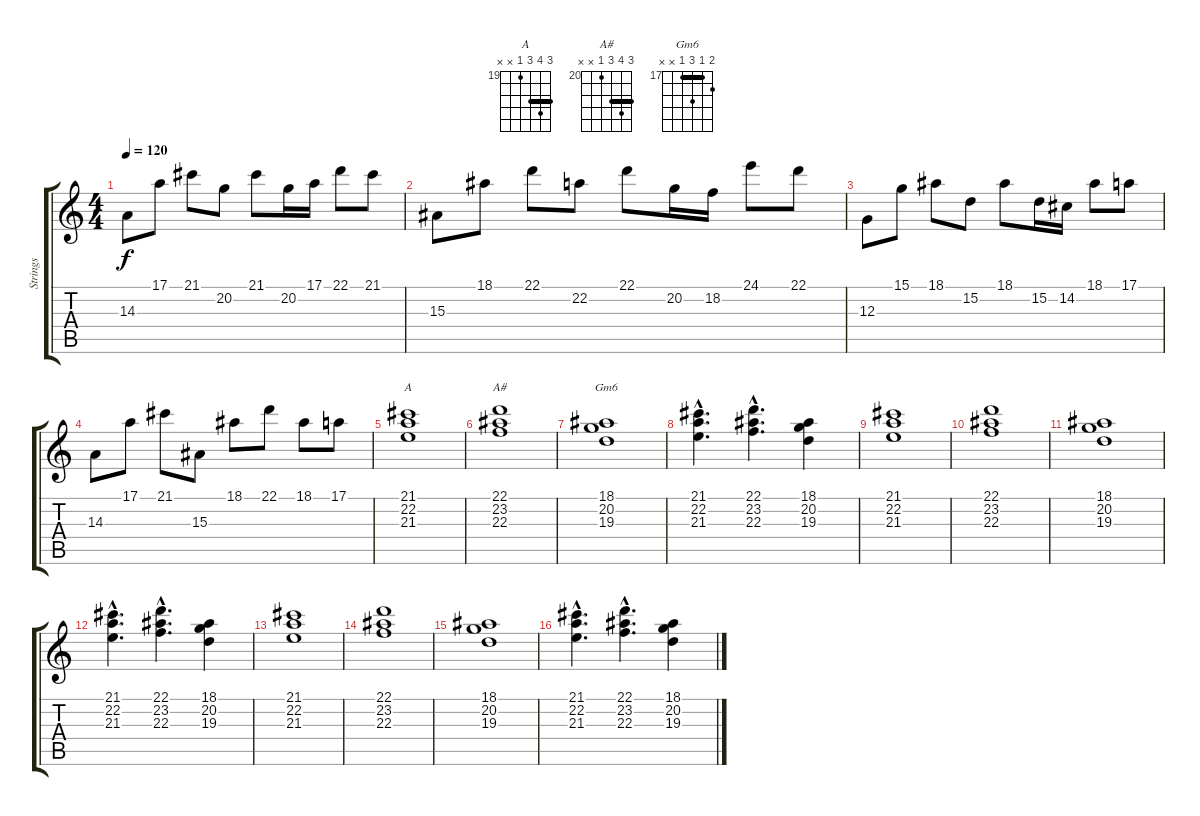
\track ("Strings" "Strings") {instrument stringensemble1}
\staff {score tabs}
\tuning (E4 B3 G3 D3 A2 E2) {hide}
\chord ("A" 21 22 21 19 x x) {firstfret 19 barre 21}
\chord ("A#" 22 23 22 20 x x) {firstfret 20 barre 22}
\chord ("Gm6" 18 17 19 17 x x) {firstfret 17 barre 17}
\ts (4 4)
\tempo 120
\clef g2
\ks c
14.3.8{dy f} 17.1.8 21.1.8 20.2.8 21.1.8 20.2.16 17.1.16 22.1.8 21.1.8 |
15.3.8 18.1.8 22.1.8 22.2.8 22.1.8 20.2.16 18.2.16 24.1.8 22.1.8 |
12.3.8 15.1.8 18.1.8 15.2.8 18.1.8 15.2.16 14.2.16 18.1.8 17.1.8 |
14.3.8 17.1.8 21.1.8 15.3.8 18.1.8 22.1.8 18.1.8 17.1.8 |
(21.1 22.2 21.3).1{ch "A"} |
(22.1 23.2 22.3).1{ch "A#"} |
(18.1 20.2 19.3).1{ch "Gm6"} |
(21.1{hac} 22.2{hac} 21.3{hac}).4{d} (22.1{hac} 23.2{hac} 22.3{hac}).4{d} (18.1 20.2 19.3).4 |
(21.1 22.2 21.3).1 |
(22.1 23.2 22.3).1 |
(18.1 20.2 19.3).1 |
(21.1{hac} 22.2{hac} 21.3{hac}).4{d} (22.1{hac} 23.2{hac} 22.3{hac}).4{d} (18.1 20.2 19.3).4 |
(21.1 22.2 21.3).1 |
(22.1 23.2 22.3).1 |
(18.1 20.2 19.3).1 |
(21.1{hac} 22.2{hac} 21.3{hac}).4{d} (22.1{hac} 23.2{hac} 22.3{hac}).4{d} (18.1 20.2 19.3).4
